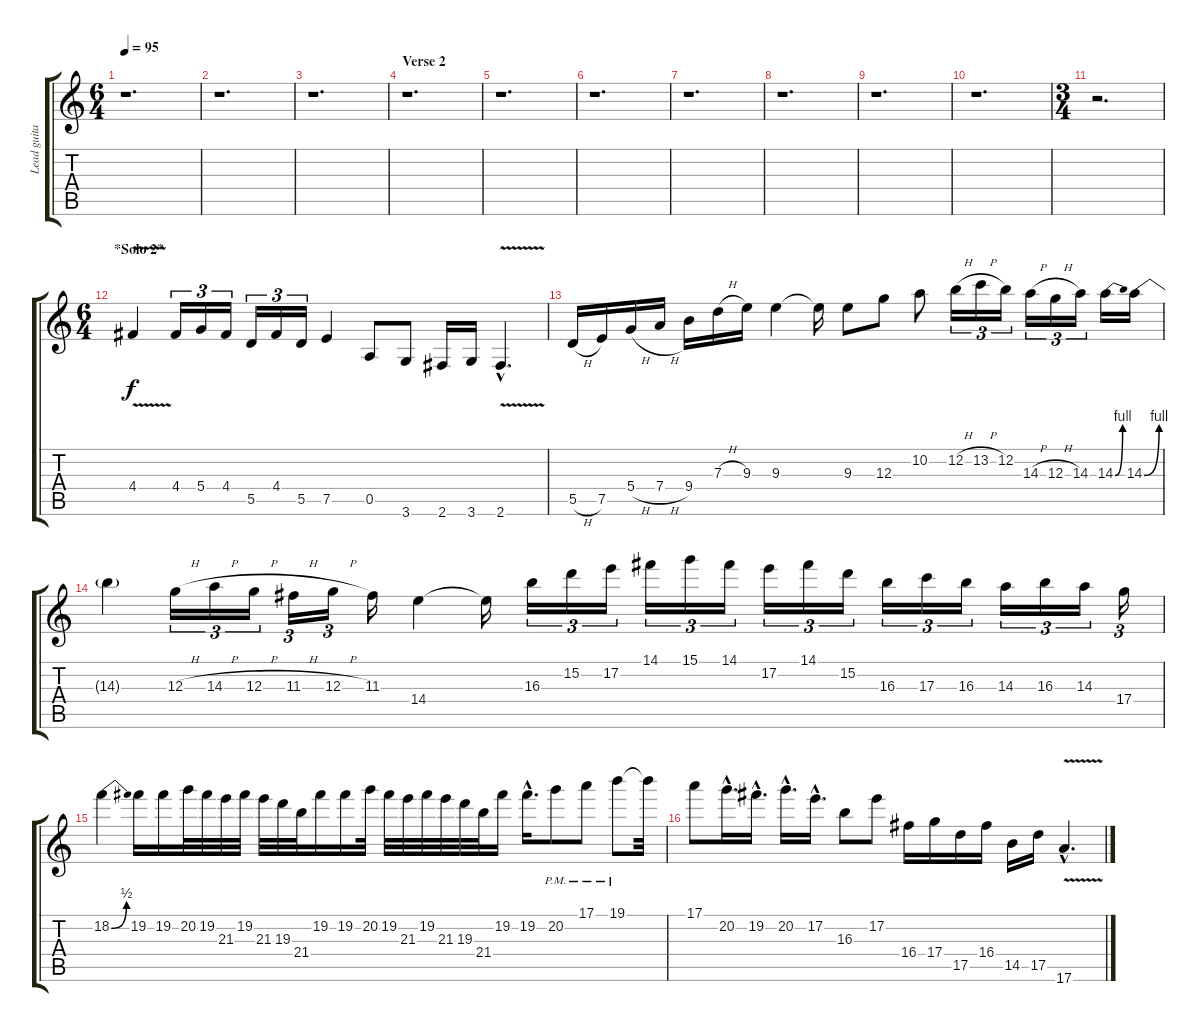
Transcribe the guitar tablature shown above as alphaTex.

\track ("Lead guitar" "Lead guita") {instrument overdrivenguitar}
\staff {score tabs}
\tuning (E4 B3 G3 D3 A2 E2) {hide}
\ts (6 4)
\tempo 95
\clef g2
\ks c
r.1{d dy f} |
r.1{d} |
r.1{d} |
\section ("" "Verse 2")
r.1{d} |
r.1{d} |
r.1{d} |
r.1{d} |
r.1{d} |
r.1{d} |
r.1{d} |
\ts (3 4)
r.2{d} |
\ts (6 4)
\section ("" "*Solo 2*")
4.4{v}.4 4.4.16{tu (3 2)} 5.4.16{tu (3 2)} 4.4.16{tu (3 2)} 5.5.16{tu (3 2)} 4.4.16{tu (3 2)} 5.5.16{tu (3 2)} 7.5.4 0.5.8 3.6.8 2.6.16 3.6.16 2.6{v hac}.4{d} |
5.5{h}.16 7.5.16 5.4{h}.16 7.4{h}.16 9.4.16 7.3{h}.16 9.3.16 9.3.4 9.3{t}.16 9.3.8 12.3.8 10.2.8 12.2{h}.16{tu (3 2)} 13.2{h}.16{tu (3 2)} 12.2.16{tu (3 2)} 14.3{h}.16{tu (3 2)} 12.3{h}.16{tu (3 2)} 14.3.16{tu (3 2)} 14.3{be (bend 0 0 60 4)}.16 14.3{be (bend 0 0 60 4)}.16 |
14.3{t}.4 12.3{h}.16{tu (3 2)} 14.3{h}.16{tu (3 2)} 12.3{h}.16{tu (3 2)} 11.3{h}.16{tu (3 2)} 12.3{h}.16{tu (3 2)} 11.3.16 14.4.4 14.4{t}.16 16.3.16{tu (3 2)} 15.2.16{tu (3 2)} 17.2.16{tu (3 2)} 14.1.16{tu (3 2)} 15.1.16{tu (3 2)} 14.1.16{tu (3 2)} 17.2.16{tu (3 2)} 14.1.16{tu (3 2)} 15.2.16{tu (3 2)} 16.3.16{tu (3 2)} 17.3.16{tu (3 2)} 16.3.16{tu (3 2)} 14.3.16{tu (3 2)} 16.3.16{tu (3 2)} 14.3.16{tu (3 2)} 17.4.16{tu (3 2)} |
18.2{be (bend 0 0 60 2)}.4 19.2.16 19.2.16 20.2.32 19.2.32 21.3.32 19.2.32 21.3.32 19.3.32 21.4.32 19.2.16 19.2.16 20.2.32 19.2.32 21.3.32 19.2.32 21.3.32 19.3.32 21.4.32 19.2.16 19.2{hac}.16{d} 20.2{pm}.8 17.1{pm}.8 19.1{pm}.8 19.1{t}.32 |
17.1.8 20.2{hac}.16{d} 19.2{hac}.16{d} 20.2{hac}.16{d} 17.2{hac}.16{d} 16.3.8 17.2.8 16.4.16 17.4.16 17.5.16 16.4.16 14.5.16 17.5.16 17.6{v hac}.4{d}
